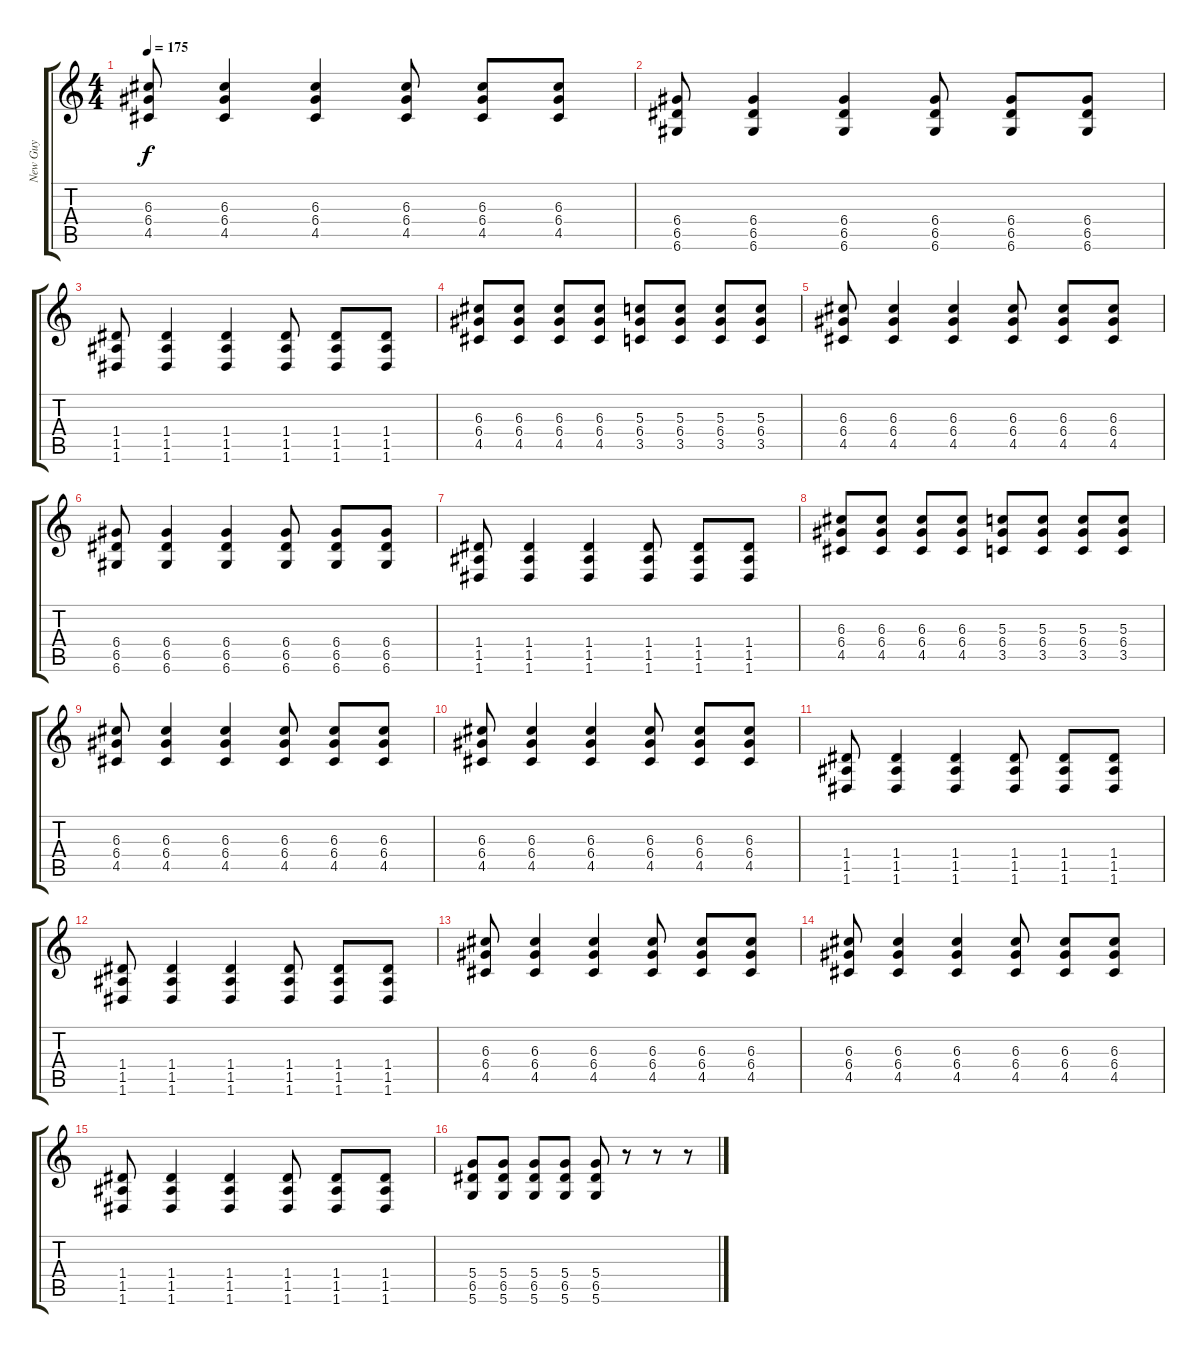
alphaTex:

\track ("New Guy" "New Guy") {instrument acousticguitarnylon}
\staff {score tabs}
\tuning (E4 B3 G3 D3 A2 D2) {hide}
\ts (4 4)
\tempo 175
\clef g2
\ks c
(6.3 6.4 4.5).8{dy f} (6.3 6.4 4.5).4 (6.3 6.4 4.5).4 (6.3 6.4 4.5).8 (6.3 6.4 4.5).8 (6.3 6.4 4.5).8 |
(6.4 6.5 6.6).8 (6.4 6.5 6.6).4 (6.4 6.5 6.6).4 (6.4 6.5 6.6).8 (6.4 6.5 6.6).8 (6.4 6.5 6.6).8 |
(1.4 1.5 1.6).8 (1.4 1.5 1.6).4 (1.4 1.5 1.6).4 (1.4 1.5 1.6).8 (1.4 1.5 1.6).8 (1.4 1.5 1.6).8 |
(6.3 6.4 4.5).8 (6.3 6.4 4.5).8 (6.3 6.4 4.5).8 (6.3 6.4 4.5).8 (5.3 6.4 3.5).8 (5.3 6.4 3.5).8 (5.3 6.4 3.5).8 (5.3 6.4 3.5).8 |
(6.3 6.4 4.5).8 (6.3 6.4 4.5).4 (6.3 6.4 4.5).4 (6.3 6.4 4.5).8 (6.3 6.4 4.5).8 (6.3 6.4 4.5).8 |
(6.4 6.5 6.6).8 (6.4 6.5 6.6).4 (6.4 6.5 6.6).4 (6.4 6.5 6.6).8 (6.4 6.5 6.6).8 (6.4 6.5 6.6).8 |
(1.4 1.5 1.6).8 (1.4 1.5 1.6).4 (1.4 1.5 1.6).4 (1.4 1.5 1.6).8 (1.4 1.5 1.6).8 (1.4 1.5 1.6).8 |
(6.3 6.4 4.5).8 (6.3 6.4 4.5).8 (6.3 6.4 4.5).8 (6.3 6.4 4.5).8 (5.3 6.4 3.5).8 (5.3 6.4 3.5).8 (5.3 6.4 3.5).8 (5.3 6.4 3.5).8 |
(6.3 6.4 4.5).8 (6.3 6.4 4.5).4 (6.3 6.4 4.5).4 (6.3 6.4 4.5).8 (6.3 6.4 4.5).8 (6.3 6.4 4.5).8 |
(6.3 6.4 4.5).8 (6.3 6.4 4.5).4 (6.3 6.4 4.5).4 (6.3 6.4 4.5).8 (6.3 6.4 4.5).8 (6.3 6.4 4.5).8 |
(1.4 1.5 1.6).8 (1.4 1.5 1.6).4 (1.4 1.5 1.6).4 (1.4 1.5 1.6).8 (1.4 1.5 1.6).8 (1.4 1.5 1.6).8 |
(1.4 1.5 1.6).8 (1.4 1.5 1.6).4 (1.4 1.5 1.6).4 (1.4 1.5 1.6).8 (1.4 1.5 1.6).8 (1.4 1.5 1.6).8 |
(6.3 6.4 4.5).8 (6.3 6.4 4.5).4 (6.3 6.4 4.5).4 (6.3 6.4 4.5).8 (6.3 6.4 4.5).8 (6.3 6.4 4.5).8 |
(6.3 6.4 4.5).8 (6.3 6.4 4.5).4 (6.3 6.4 4.5).4 (6.3 6.4 4.5).8 (6.3 6.4 4.5).8 (6.3 6.4 4.5).8 |
(1.4 1.5 1.6).8 (1.4 1.5 1.6).4 (1.4 1.5 1.6).4 (1.4 1.5 1.6).8 (1.4 1.5 1.6).8 (1.4 1.5 1.6).8 |
(5.4 6.5 5.6).8 (5.4 6.5 5.6).8 (5.4 6.5 5.6).8 (5.4 6.5 5.6).8 (5.4 6.5 5.6).8 r.8 r.8 r.8
